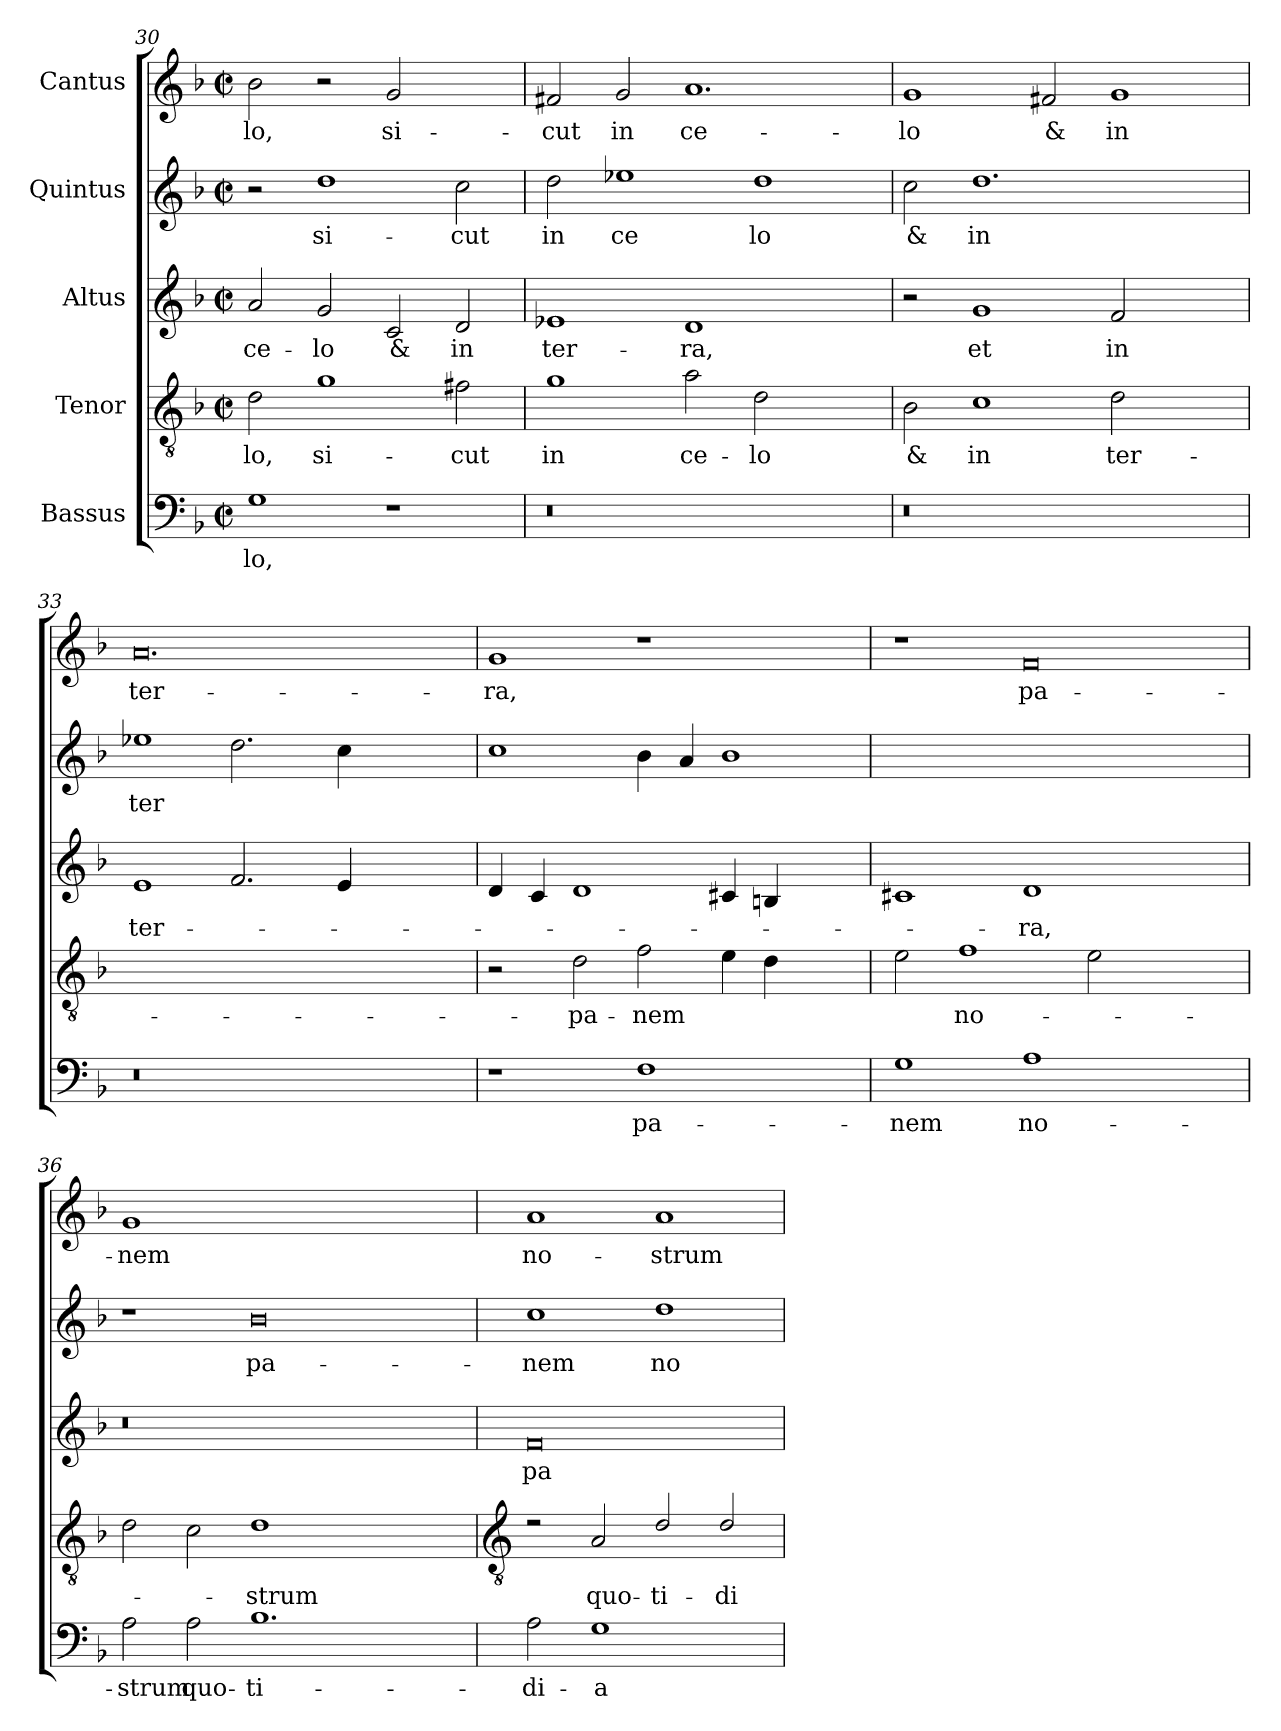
**kern	**text	**kern	**text	**kern	**text	**kern	**text	**kern	**text
*part5	*part5	*part4	*part4	*part3	*part3	*part2	*part2	*part1	*part1
*staff5	*staff5	*staff4	*staff4	*staff3	*staff3	*staff2	*staff2	*staff1	*staff1
*I"Bassus	*	*I"Tenor	*	*I"Altus	*	*I"Quintus	*	*I"Cantus	*
!!LO:LB:g=z
*clefF4	*	*clefGv2	*	*clefG2	*	*clefG2	*	*clefG2	*
*k[b-]	*	*k[b-]	*	*k[b-]	*	*k[b-]	*	*k[b-]	*
*F:	*	*F:	*	*F:	*	*F:	*	*F:	*
*M4/2	*	*M4/2	*	*M4/2	*	*M4/2	*	*M4/2	*
*met(c|)	*	*met(c|)	*	*met(c|)	*	*met(c|)	*	*met(c|)	*
=30A	=30A	=30A	=30A	=30A	=30A	=30A	=30A	=30A	=30A
!	!LO:LY:b	!	!LO:LY:b	!	!LO:LY:b	!	!	!	!LO:LY:b
1G	-lo,	2d	-lo,	2a	ce-	2r	.	2b-	-lo,
!	!	!	!LO:LY:b	!	!LO:LY:b	!	!LO:LY:b	!	!
.	.	1g	si-	2g	-lo	1dd	si-	2r	.
!	!	!	!	!	!LO:LY:b	!	!	!	!LO:LY:b
1r	.	.	.	2c	&	.	.	2g	si-
!	!	!	!LO:LY:b	!	!LO:LY:b	!	!LO:LY:b	!	!
.	.	2f#	-cut	2d	in	2cc	-cut	2ryy	.
!!LO:LB:g=z
=31	=31	=31	=31	=31	=31	=31	=31	=31	=31
!	!	!	!LO:LY:b	!	!LO:LY:b	!	!LO:LY:b	!	!LO:LY:b
0r	.	1g	in	1e-X	ter-	2dd	in	2f#X	-cut
!	!	!	!	!	!	!	!LO:LY:b	!	!LO:LY:b
.	.	.	.	.	.	1ee-	ce	2g	in
!	!	!	!LO:LY:b	!	!LO:LY:b	!	!	!	!LO:LY:b
.	.	2a	ce-	1d	-ra,	.	.	1.a	ce-
!	!	!	!LO:LY:b	!	!	!	!LO:LY:b	!	!
.	.	2d	-lo	.	.	1dd	lo	.	.
2ryy	.	2ryy	.	2ryy	.	.	.	.	.
=32	=32	=32	=32	=32	=32	=32	=32	=32	=32
!	!	!	!LO:LY:b	!	!	!	!LO:LY:b	!	!LO:LY:b
0r	.	2B-	&	2r	.	2cc	&	1g	-lo
!	!	!	!LO:LY:b	!	!LO:LY:b	!	!LO:LY:b	!	!
.	.	1c	in	1g	et	1.dd	in	.	.
!	!	!	!	!	!	!	!	!	!LO:LY:b
.	.	.	.	.	.	.	.	2f#	&
!	!	!	!LO:LY:b	!	!LO:LY:b	!	!	!	!LO:LY:b
.	.	2d	ter-	2f	in	.	.	1g	in
2ryy	.	2ryy	.	2ryy	.	2ryy	.	.	.
=33	=33	=33	=33	=33	=33	=33	=33	=33	=33
!	!	!	!LO:LY:b	!	!LO:LY:b	!	!LO:LY:b	!	!LO:LY:b
0r	.	[1.Ayy	-ra,	1e	ter-	1ee-	ter	0.a	ter-
.	.	.	.	2.f	.	2.dd	.	.	.
.	.	2Ayy]	.	.	.	.	.	.	.
.	.	.	.	4e	.	4cc	.	.	.
1ryy	.	1ryy	.	1ryy	.	1ryy	.	.	.
=34	=34	=34	=34	=34	=34	=34	=34	=34	=34
!	!	!	!	!	!	!	!	!	!LO:LY:b
1r	.	2r	.	4d	.	1cc	.	1g	-ra,
.	.	.	.	4c	.	.	.	.	.
!	!	!	!LO:LY:b	!	!	!	!	!	!
.	.	2d	pa-	1d	.	.	.	.	.
!	!LO:LY:b	!	!LO:LY:b	!	!	!	!	!	!
1F	pa-	2f	-nem	.	.	4b-	.	1r	.
.	.	.	.	.	.	4a	.	.	.
.	.	4e	.	4c#	.	1b-	.	.	.
.	.	4d	.	4B	.	.	.	.	.
2ryy	.	2ryy	.	2ryy	.	.	.	2ryy	.
=35	=35	=35	=35	=35	=35	=35	=35	=35	=35
!	!LO:LY:b	!	!	!	!	!	!LO:LY:b	!	!
1G	-nem	2e	.	1c#X	.	[1ayy	ra,	1r	.
!	!	!	!LO:LY:b	!	!	!	!	!	!
.	.	1f	no-	.	.	.	.	.	.
!	!LO:LY:b	!	!	!	!LO:LY:b	!	!	!	!LO:LY:b
1A	no-	.	.	1d	-ra,	2ayy_	.	0f	pa-
.	.	2e	.	.	.	2ayy]	.	.	.
1ryy	.	1ryy	.	1ryy	.	1ryy	.	.	.
=36	=36	=36	=36	=36	=36	=36	=36	=36	=36
!	!LO:LY:b	!	!	!	!	!	!	!	!LO:LY:b
2A	-strum	2d	.	0r	.	1r	.	1g	-nem
!	!LO:LY:b	!	!	!	!	!	!	!	!
2A	quo-	2c	.	.	.	.	.	.	.
!	!LO:LY:b	!	!LO:LY:b	!	!	!	!LO:LY:b	!	!
1.B-	-ti-	1d	-strum	.	.	0b-	pa-	0ryy	.
.	.	1ryy	.	1ryy	.	.	.	.	.
2ryy	.	.	.	.	.	.	.	.	.
!!LO:LB:g=z
=37	=37	=37	=37	=37	=37	=37	=37	=37	=37
*	*	*clefGv2	*	*	*	*	*	*	*
!	!LO:LY:b	!	!	!	!LO:LY:b	!	!LO:LY:b	!	!LO:LY:b
*	*	*^	*	*	*	*	*	*	*
2A	-di-	2r	0ryy	.	0f	pa-	1cc	-nem	1a	no-
!	!LO:LY:b	!	!	!LO:LY:b	!	!	!	!	!	!
1G	-a-	2A	.	quo-	.	.	.	.	.	.
!	!	!	!	!LO:LY:b	!	!	!	!LO:LY:b	!	!LO:LY:b
.	.	2d	.	-ti-	.	.	1dd	no-	1a	-strum
!	!	!	!	!LO:LY:b	!	!	!	!	!	!
2ryy	.	2d	.	-di-	.	.	.	.	.	.
*	*	*v	*v	*	*	*	*	*	*	*
=	=	=	=	=	=	=	=	=	=
*-	*-	*-	*-	*-	*-	*-	*-	*-	*-
